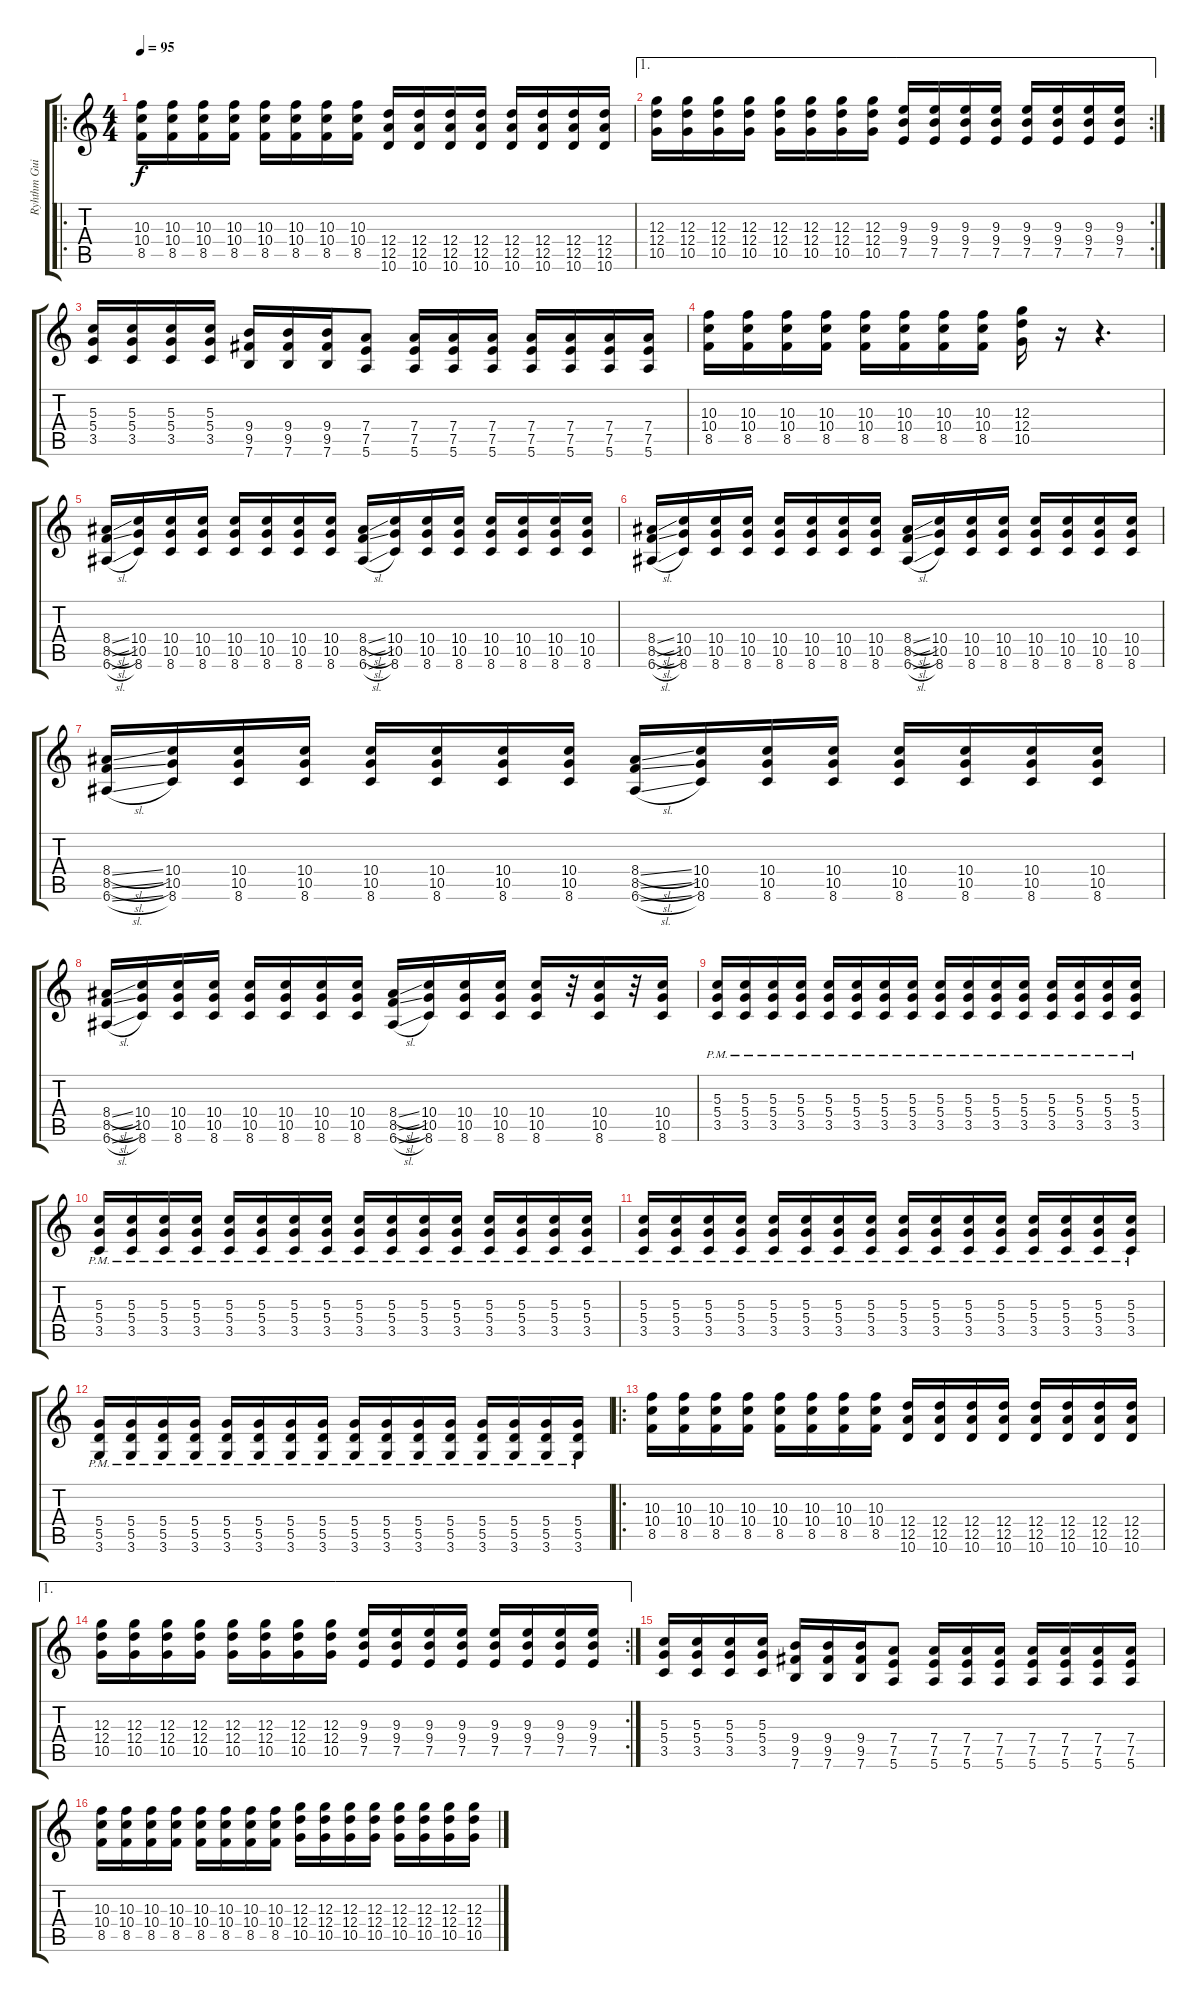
\track ("Ryhthm Guitar" "Ryhthm Gui") {instrument distortionguitar}
\staff {score tabs}
\tuning (E4 B3 G3 D3 A2 E2) {hide}
\ro
\ts (4 4)
\tempo 95
\clef g2
\ks c
(10.3 10.4 8.5).16{dy f} (10.3 10.4 8.5).16 (10.3 10.4 8.5).16 (10.3 10.4 8.5).16 (10.3 10.4 8.5).16 (10.3 10.4 8.5).16 (10.3 10.4 8.5).16 (10.3 10.4 8.5).16 (12.4 12.5 10.6).16 (12.4 12.5 10.6).16 (12.4 12.5 10.6).16 (12.4 12.5 10.6).16 (12.4 12.5 10.6).16 (12.4 12.5 10.6).16 (12.4 12.5 10.6).16 (12.4 12.5 10.6).16 |
\ae 1
\rc 2
(12.3 12.4 10.5).16 (12.3 12.4 10.5).16 (12.3 12.4 10.5).16 (12.3 12.4 10.5).16 (12.3 12.4 10.5).16 (12.3 12.4 10.5).16 (12.3 12.4 10.5).16 (12.3 12.4 10.5).16 (9.3 9.4 7.5).16 (9.3 9.4 7.5).16 (9.3 9.4 7.5).16 (9.3 9.4 7.5).16 (9.3 9.4 7.5).16 (9.3 9.4 7.5).16 (9.3 9.4 7.5).16 (9.3 9.4 7.5).16 |
(5.3 5.4 3.5).16 (5.3 5.4 3.5).16 (5.3 5.4 3.5).16 (5.3 5.4 3.5).16 (9.4 9.5 7.6).16 (9.4 9.5 7.6).16 (9.4 9.5 7.6).16 (7.4 7.5 5.6).8 (7.4 7.5 5.6).16 (7.4 7.5 5.6).16 (7.4 7.5 5.6).16 (7.4 7.5 5.6).16 (7.4 7.5 5.6).16 (7.4 7.5 5.6).16 (7.4 7.5 5.6).16 |
(10.3 10.4 8.5).16 (10.3 10.4 8.5).16 (10.3 10.4 8.5).16 (10.3 10.4 8.5).16 (10.3 10.4 8.5).16 (10.3 10.4 8.5).16 (10.3 10.4 8.5).16 (10.3 10.4 8.5).16 (12.3 12.4 10.5).16 r.16 r.4{d} |
(8.4{sl} 8.5{sl} 6.6{sl}).16 (10.4 10.5 8.6).16 (10.4 10.5 8.6).16 (10.4 10.5 8.6).16 (10.4 10.5 8.6).16 (10.4 10.5 8.6).16 (10.4 10.5 8.6).16 (10.4 10.5 8.6).16 (8.4{sl} 8.5{sl} 6.6{sl}).16 (10.4 10.5 8.6).16 (10.4 10.5 8.6).16 (10.4 10.5 8.6).16 (10.4 10.5 8.6).16 (10.4 10.5 8.6).16 (10.4 10.5 8.6).16 (10.4 10.5 8.6).16 |
(8.4{sl} 8.5{sl} 6.6{sl}).16 (10.4 10.5 8.6).16 (10.4 10.5 8.6).16 (10.4 10.5 8.6).16 (10.4 10.5 8.6).16 (10.4 10.5 8.6).16 (10.4 10.5 8.6).16 (10.4 10.5 8.6).16 (8.4{sl} 8.5{sl} 6.6{sl}).16 (10.4 10.5 8.6).16 (10.4 10.5 8.6).16 (10.4 10.5 8.6).16 (10.4 10.5 8.6).16 (10.4 10.5 8.6).16 (10.4 10.5 8.6).16 (10.4 10.5 8.6).16 |
(8.4{sl} 8.5{sl} 6.6{sl}).16 (10.4 10.5 8.6).16 (10.4 10.5 8.6).16 (10.4 10.5 8.6).16 (10.4 10.5 8.6).16 (10.4 10.5 8.6).16 (10.4 10.5 8.6).16 (10.4 10.5 8.6).16 (8.4{sl} 8.5{sl} 6.6{sl}).16 (10.4 10.5 8.6).16 (10.4 10.5 8.6).16 (10.4 10.5 8.6).16 (10.4 10.5 8.6).16 (10.4 10.5 8.6).16 (10.4 10.5 8.6).16 (10.4 10.5 8.6).16 |
(8.4{sl} 8.5{sl} 6.6{sl}).16 (10.4 10.5 8.6).16 (10.4 10.5 8.6).16 (10.4 10.5 8.6).16 (10.4 10.5 8.6).16 (10.4 10.5 8.6).16 (10.4 10.5 8.6).16 (10.4 10.5 8.6).16 (8.4{sl} 8.5{sl} 6.6{sl}).16 (10.4 10.5 8.6).16 (10.4 10.5 8.6).16 (10.4 10.5 8.6).16 (10.4 10.5 8.6).16 r.32 (10.4 10.5 8.6).16 r.32 (10.4 10.5 8.6).16 |
(5.3{pm} 5.4{pm} 3.5{pm}).16 (5.3{pm} 5.4{pm} 3.5{pm}).16 (5.3{pm} 5.4{pm} 3.5{pm}).16 (5.3{pm} 5.4{pm} 3.5{pm}).16 (5.3{pm} 5.4{pm} 3.5{pm}).16 (5.3{pm} 5.4{pm} 3.5{pm}).16 (5.3{pm} 5.4{pm} 3.5{pm}).16 (5.3{pm} 5.4{pm} 3.5{pm}).16 (5.3{pm} 5.4{pm} 3.5{pm}).16 (5.3{pm} 5.4{pm} 3.5{pm}).16 (5.3{pm} 5.4{pm} 3.5{pm}).16 (5.3{pm} 5.4{pm} 3.5{pm}).16 (5.3{pm} 5.4{pm} 3.5{pm}).16 (5.3{pm} 5.4{pm} 3.5{pm}).16 (5.3{pm} 5.4{pm} 3.5{pm}).16 (5.3{pm} 5.4{pm} 3.5{pm}).16 |
(5.3{pm} 5.4{pm} 3.5{pm}).16 (5.3{pm} 5.4{pm} 3.5{pm}).16 (5.3{pm} 5.4{pm} 3.5{pm}).16 (5.3{pm} 5.4{pm} 3.5{pm}).16 (5.3{pm} 5.4{pm} 3.5{pm}).16 (5.3{pm} 5.4{pm} 3.5{pm}).16 (5.3{pm} 5.4{pm} 3.5{pm}).16 (5.3{pm} 5.4{pm} 3.5{pm}).16 (5.3{pm} 5.4{pm} 3.5{pm}).16 (5.3{pm} 5.4{pm} 3.5{pm}).16 (5.3{pm} 5.4{pm} 3.5{pm}).16 (5.3{pm} 5.4{pm} 3.5{pm}).16 (5.3{pm} 5.4{pm} 3.5{pm}).16 (5.3{pm} 5.4{pm} 3.5{pm}).16 (5.3{pm} 5.4{pm} 3.5{pm}).16 (5.3{pm} 5.4{pm} 3.5{pm}).16 |
(5.3{pm} 5.4{pm} 3.5{pm}).16 (5.3{pm} 5.4{pm} 3.5{pm}).16 (5.3{pm} 5.4{pm} 3.5{pm}).16 (5.3{pm} 5.4{pm} 3.5{pm}).16 (5.3{pm} 5.4{pm} 3.5{pm}).16 (5.3{pm} 5.4{pm} 3.5{pm}).16 (5.3{pm} 5.4{pm} 3.5{pm}).16 (5.3{pm} 5.4{pm} 3.5{pm}).16 (5.3{pm} 5.4{pm} 3.5{pm}).16 (5.3{pm} 5.4{pm} 3.5{pm}).16 (5.3{pm} 5.4{pm} 3.5{pm}).16 (5.3{pm} 5.4{pm} 3.5{pm}).16 (5.3{pm} 5.4{pm} 3.5{pm}).16 (5.3{pm} 5.4{pm} 3.5{pm}).16 (5.3{pm} 5.4{pm} 3.5{pm}).16 (5.3{pm} 5.4{pm} 3.5{pm}).16 |
(5.4{pm} 5.5{pm} 3.6{pm}).16 (5.4{pm} 5.5{pm} 3.6{pm}).16 (5.4{pm} 5.5{pm} 3.6{pm}).16 (5.4{pm} 5.5{pm} 3.6{pm}).16 (5.4{pm} 5.5{pm} 3.6{pm}).16 (5.4{pm} 5.5{pm} 3.6{pm}).16 (5.4{pm} 5.5{pm} 3.6{pm}).16 (5.4{pm} 5.5{pm} 3.6{pm}).16 (5.4{pm} 5.5{pm} 3.6{pm}).16 (5.4{pm} 5.5{pm} 3.6{pm}).16 (5.4{pm} 5.5{pm} 3.6{pm}).16 (5.4{pm} 5.5{pm} 3.6{pm}).16 (5.4{pm} 5.5{pm} 3.6{pm}).16 (5.4{pm} 5.5{pm} 3.6{pm}).16 (5.4{pm} 5.5{pm} 3.6{pm}).16 (5.4{pm} 5.5{pm} 3.6{pm}).16 |
\ro
(10.3 10.4 8.5).16 (10.3 10.4 8.5).16 (10.3 10.4 8.5).16 (10.3 10.4 8.5).16 (10.3 10.4 8.5).16 (10.3 10.4 8.5).16 (10.3 10.4 8.5).16 (10.3 10.4 8.5).16 (12.4 12.5 10.6).16 (12.4 12.5 10.6).16 (12.4 12.5 10.6).16 (12.4 12.5 10.6).16 (12.4 12.5 10.6).16 (12.4 12.5 10.6).16 (12.4 12.5 10.6).16 (12.4 12.5 10.6).16 |
\ae 1
\rc 2
(12.3 12.4 10.5).16 (12.3 12.4 10.5).16 (12.3 12.4 10.5).16 (12.3 12.4 10.5).16 (12.3 12.4 10.5).16 (12.3 12.4 10.5).16 (12.3 12.4 10.5).16 (12.3 12.4 10.5).16 (9.3 9.4 7.5).16 (9.3 9.4 7.5).16 (9.3 9.4 7.5).16 (9.3 9.4 7.5).16 (9.3 9.4 7.5).16 (9.3 9.4 7.5).16 (9.3 9.4 7.5).16 (9.3 9.4 7.5).16 |
(5.3 5.4 3.5).16 (5.3 5.4 3.5).16 (5.3 5.4 3.5).16 (5.3 5.4 3.5).16 (9.4 9.5 7.6).16 (9.4 9.5 7.6).16 (9.4 9.5 7.6).16 (7.4 7.5 5.6).8 (7.4 7.5 5.6).16 (7.4 7.5 5.6).16 (7.4 7.5 5.6).16 (7.4 7.5 5.6).16 (7.4 7.5 5.6).16 (7.4 7.5 5.6).16 (7.4 7.5 5.6).16 |
(10.3 10.4 8.5).16 (10.3 10.4 8.5).16 (10.3 10.4 8.5).16 (10.3 10.4 8.5).16 (10.3 10.4 8.5).16 (10.3 10.4 8.5).16 (10.3 10.4 8.5).16 (10.3 10.4 8.5).16 (12.3 12.4 10.5).16 (12.3 12.4 10.5).16 (12.3 12.4 10.5).16 (12.3 12.4 10.5).16 (12.3 12.4 10.5).16 (12.3 12.4 10.5).16 (12.3 12.4 10.5).16 (12.3 12.4 10.5).16
